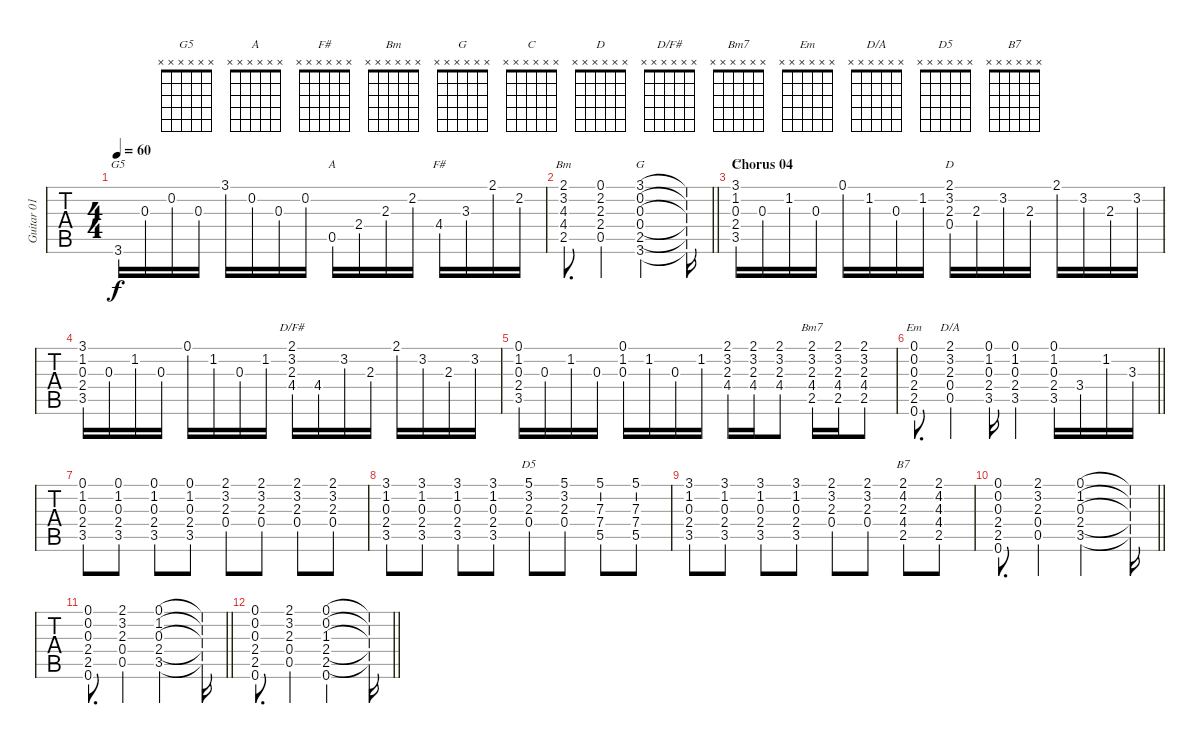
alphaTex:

\track ("Guitar 01 - Rhythm" "Guitar 01 ") {instrument acousticguitarsteel}
\staff {tabs}
\tuning (E4 B3 G3 D3 A2 E2) {hide}
\chord ("G5" x x x x x x)
\chord ("A" x x x x x x)
\chord ("F#" x x x x x x)
\chord ("Bm" x x x x x x)
\chord ("G" x x x x x x)
\chord ("C" x x x x x x)
\chord ("D" x x x x x x)
\chord ("D/F#" x x x x x x)
\chord ("Bm7" x x x x x x)
\chord ("Em" x x x x x x)
\chord ("D/A" x x x x x x)
\chord ("D5" x x x x x x)
\chord ("B7" x x x x x x)
\ts (4 4)
\tempo 60
\clef g2
\ks d
3.6.16{ch "G5" dy f} 0.3.16 0.2.16 0.3.16 3.1.16 0.2.16 0.3.16 0.2.16 0.5.16{ch "A"} 2.4.16 2.3.16 2.2.16 4.4.16{ch "F#"} 3.3.16 2.1.16 2.2.16 |
\barLineRight lightlight
(2.1 3.2 4.3 4.4 2.5).8{d ch "Bm"} (0.1 2.2 2.3 2.4 0.5).4 (3.1 0.2 0.3 0.4 2.5 3.6).2{ch "G"} (3.1{t} 0.2{t} 0.3{t} 0.4{t} 2.5{t} 3.6{t}).16 |
\section ("" "Chorus 04")
\ks c
(3.1 1.2 0.3 2.4 3.5).16{ch "C"} 0.3.16 1.2.16 0.3.16 0.1.16 1.2.16 0.3.16 1.2.16 (2.1 3.2 2.3 0.4).16{ch "D"} 2.3.16 3.2.16 2.3.16 2.1.16 3.2.16 2.3.16 3.2.16 |
(3.1 1.2 0.3 2.4 3.5).16 0.3.16 1.2.16 0.3.16 0.1.16 1.2.16 0.3.16 1.2.16 (2.1 3.2 2.3 4.4).16{ch "D/F#"} 4.4.16 3.2.16 2.3.16 2.1.16 3.2.16 2.3.16 3.2.16 |
(0.1 1.2 0.3 2.4 3.5).16 0.3.16 1.2.16 0.3.16 (0.1 1.2 0.3).16 1.2.16 0.3.16 1.2.16 (2.1 3.2 2.3 4.4).16 (2.1 3.2 2.3 4.4).16 (2.1 3.2 2.3 4.4).8 (2.1 3.2 2.3 4.4 2.5).16{ch "Bm7"} (2.1 3.2 2.3 4.4 2.5).16 (2.1 3.2 2.3 4.4 2.5).8 |
\barLineRight lightlight
(0.1 0.2 0.3 2.4 2.5 0.6).8{d ch "Em"} (2.1 3.2 2.3 0.4 0.5).4{ch "D/A"} (0.1 1.2 0.3 2.4 3.5).16 (0.1 1.2 0.3 2.4 3.5).4 (0.1 1.2 0.3 2.4 3.5).16 3.4.16 1.2.16 3.3.16 |
(0.1 1.2 0.3 2.4 3.5).8 (0.1 1.2 0.3 2.4 3.5).8 (0.1 1.2 0.3 2.4 3.5).8 (0.1 1.2 0.3 2.4 3.5).8 (2.1 3.2 2.3 0.4).8 (2.1 3.2 2.3 0.4).8 (2.1 3.2 2.3 0.4).8 (2.1 3.2 2.3 0.4).8 |
(3.1 1.2 0.3 2.4 3.5).8 (3.1 1.2 0.3 2.4 3.5).8 (3.1 1.2 0.3 2.4 3.5).8 (3.1 1.2 0.3 2.4 3.5).8 (5.1 3.2 2.3 0.4).8{ch "D5"} (5.1 3.2 2.3 0.4).8 (5.1 7.3 7.4 5.5).8 (5.1 7.3 7.4 5.5).8 |
(3.1 1.2 0.3 2.4 3.5).8 (3.1 1.2 0.3 2.4 3.5).8 (3.1 1.2 0.3 2.4 3.5).8 (3.1 1.2 0.3 2.4 3.5).8 (2.1 3.2 2.3 0.4).8 (2.1 3.2 2.3 0.4).8 (2.1 4.2 2.3 4.4 2.5).8{ch "B7"} (2.1 4.2 4.3 4.4 2.5).8 |
\barLineRight lightlight
(0.1 0.2 0.3 2.4 2.5 0.6).8{d} (2.1 3.2 2.3 0.4 0.5).4 (0.1 1.2 0.3 2.4 3.5).2 (0.1{t} 1.2{t} 0.3{t} 2.4{t} 3.5{t}).16 |
\barLineRight lightlight
(0.1 0.2 0.3 2.4 2.5 0.6).8{d} (2.1 3.2 2.3 0.4 0.5).4 (0.1 1.2 0.3 2.4 3.5).2 (0.1{t} 1.2{t} 0.3{t} 2.4{t} 3.5{t}).16 |
\barLineRight lightlight
(0.1 0.2 0.3 2.4 2.5 0.6).8{d} (2.1 3.2 2.3 0.4 0.5).4 (0.1 0.2 1.3 2.4 2.5 0.6).2 (0.1{t} 0.2{t} 1.3{t} 2.4{t} 2.5{t}).16
